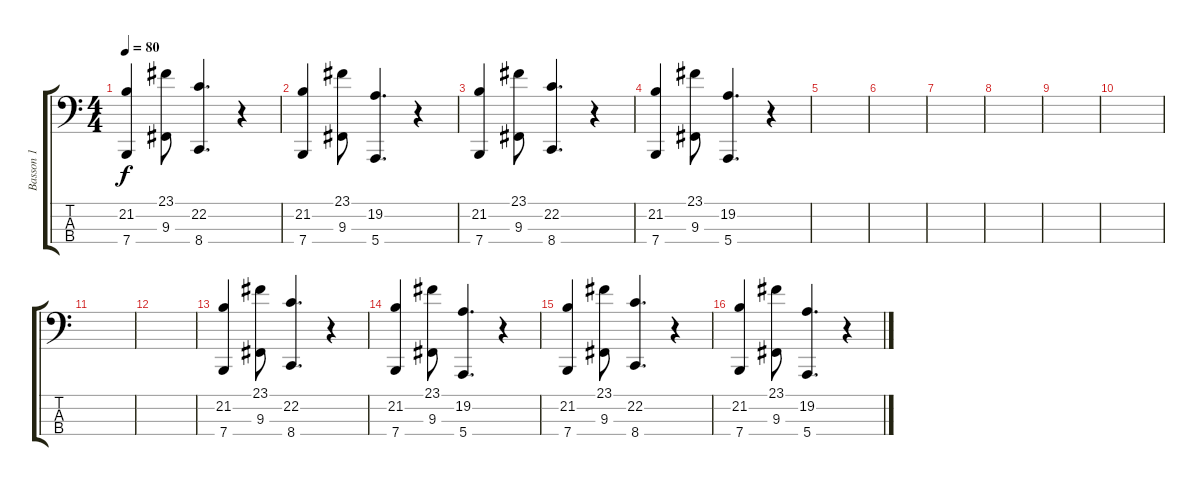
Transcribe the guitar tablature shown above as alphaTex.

\track ("Basson 1" "Basson 1") {instrument bassoon}
\staff {score tabs}
\tuning (G2 D2 A1 E1) {hide}
\ts (4 4)
\tempo 80
\clef f4
\ks c
(21.2 7.4).4{dy f} (23.1 9.3).8 (22.2 8.4).4{d} r.4 |
(21.2 7.4).4 (23.1 9.3).8 (19.2 5.4).4{d} r.4 |
(21.2 7.4).4 (23.1 9.3).8 (22.2 8.4).4{d} r.4 |
(21.2 7.4).4 (23.1 9.3).8 (19.2 5.4).4{d} r.4 |
|
|
|
|
|
|
|
|
(21.2 7.4).4 (23.1 9.3).8 (22.2 8.4).4{d} r.4 |
(21.2 7.4).4 (23.1 9.3).8 (19.2 5.4).4{d} r.4 |
(21.2 7.4).4 (23.1 9.3).8 (22.2 8.4).4{d} r.4 |
(21.2 7.4).4 (23.1 9.3).8 (19.2 5.4).4{d} r.4
